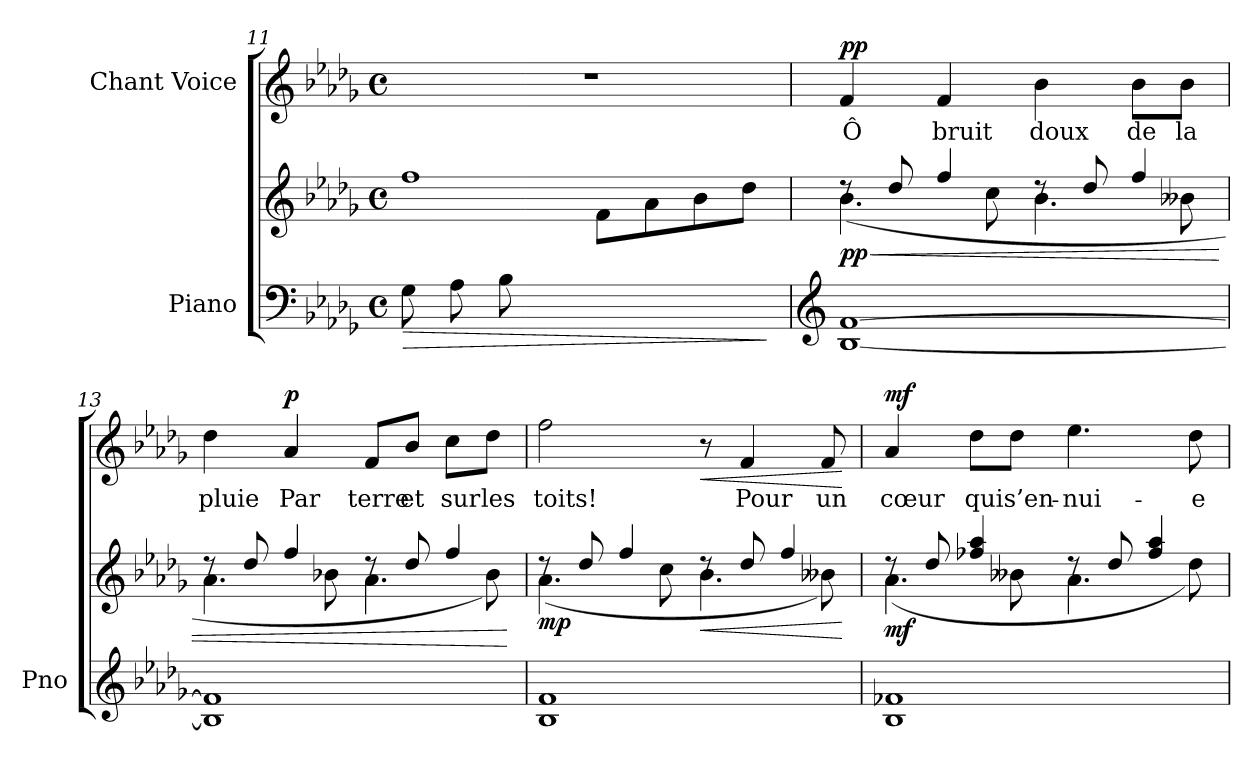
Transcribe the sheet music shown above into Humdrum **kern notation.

**kern	**kern	**dynam	**kern	**text	**dynam
*part2	*part2	*part2	*part1	*part1	*part1
*staff3	*staff2	*staff2/3	*staff1	*staff1	*staff1
*I"Piano	*	*	*I"Chant               Voice	*	*
*I'Pno	*	*	*	*	*
!!LO:PB:g=z
*clefF4	*clefG2	*	*clefG2	*	*
*k[b-e-a-d-g-]	*k[b-e-a-d-g-]	*	*k[b-e-a-d-g-]	*	*
*M4/4	*M4/4	*	*M4/4	*	*
*met(c)	*met(c)	*	*met(c)	*	*
=11	=11	=11	=11	=11	=11
!	!	!LO:HP:b=2	!	!	!
*	*^	*	*	*	*
(>8G-\L	1ff	4.ryy	>	1r	.	.
8A-\	.	.	.	.	.	.
8B-\	.	.	.	.	.	.
2ryy	.	8d-\J	.	.	.	.
.	.	8f\L	.	.	.	.
.	.	8a-\	.	.	.	.
.	.	8b-\	.	.	.	.
8ryy	.	8dd-\J)	.	.	.	.
*	*v	*v	*	*	*	*
.	.	]	.	.	.
=12	=12	=12	=12	=12	=12
*clefG2	*	*	*	*	*
!	!	!LO:HP:b	!	!LO:LY:b	!
*	*^	*	*	*	*
!	!	!	!LO:DY:n=1:b	!	!	!LO:DY:a
[1B- [1f	8rdd	(<4.b-\	< pp	4f/	Ô	pp
.	8dd-/	.	.	.	.	.
!	!	!	!	!	!LO:LY:b	!
.	4ff/	.	.	4f/	bruit	.
.	.	8cc\	.	.	.	.
!	!	!	!	!	!LO:LY:b	!
.	8rdd	4.b-\	.	4b-\	doux	.
.	8dd-/	.	.	.	.	.
!	!	!	!	!	!LO:LY:b	!
.	4ff/	.	.	8b-\L	de	.
!	!	!	!	!	!LO:LY:b	!
.	.	8b--X\	.	8b-\J	la	.
=13	=13	=13	=13	=13	=13	=13
!	!	!	!	!	!LO:LY:b	!
1B-] 1f]	8rdd	4.a-\	.	4dd-\	pluie	.
.	8dd-/	.	.	.	.	.
!	!	!	!	!	!LO:LY:b	!LO:DY:a
.	4ff/	.	.	4a-/	Par	p
.	.	8b-X\	.	.	.	.
!	!	!	!	!	!LO:LY:b	!
.	8rdd	4.a-\	.	8f/L	terre	.
!	!	!	!	!	!LO:LY:b	!
.	8dd-/	.	.	8b-/J	et	.
!	!	!	!	!	!LO:LY:b	!
.	4ff/	.	.	8cc\L	sur	.
!	!	!	!	!	!LO:LY:b	!
.	.	8b-\)	.	8dd-\J	les	.
*	*v	*v	*	*	*	*
.	.	[	.	.	.
!!LO:LB:g=z
=14	=14	=14	=14	=14	=14
*	*^	*	*	*	*
!	!	!	!LO:DY:b	!	!LO:LY:b	!
1B- 1f	8rdd	(<4.a-\	mp	2ff\	toits!	.
.	8dd-/	.	.	.	.	.
.	4ff/	.	.	.	.	.
.	.	8cc\	.	.	.	.
!	!	!	!LO:HP:b	!	!	!LO:HP:b
.	8rdd	4.b-\	<	8r	.	<
!	!	!	!	!	!LO:LY:b	!
.	8dd-/	.	.	4f/	Pour	.
.	4ff/	.	.	.	.	.
!	!	!	!	!	!LO:LY:b	!
.	.	8b--X\)	.	8f/	un	.
*	*v	*v	*	*	*	*
.	.	[	.	.	[
=15	=15	=15	=15	=15	=15
*	*^	*	*	*	*
!	!	!	!LO:DY:b	!	!LO:LY:b	!LO:DY:a
1B- 1f-X	8rdd	(<4.a-\	mf	4a-/	cœur	mf
.	8dd-/	.	.	.	.	.
!	!	!	!	!	!LO:LY:b	!
.	4ff-X/ 4aa-/	.	.	8dd-\L	qui	.
!	!	!	!	!	!LO:LY:b	!
.	.	8b--X\	.	8dd-\J	s’en-	.
!	!	!	!	!	!LO:LY:b	!
.	8rdd	4.a-\	.	4.ee-\	-nui-	.
.	8dd-/	.	.	.	.	.
.	4ff-/ 4aa-/	.	.	.	.	.
!	!	!	!	!	!LO:LY:b	!
.	.	8dd-\)	.	8dd-\	-e	.
*	*v	*v	*	*	*	*
=	=	=	=	=	=
*-	*-	*-	*-	*-	*-
